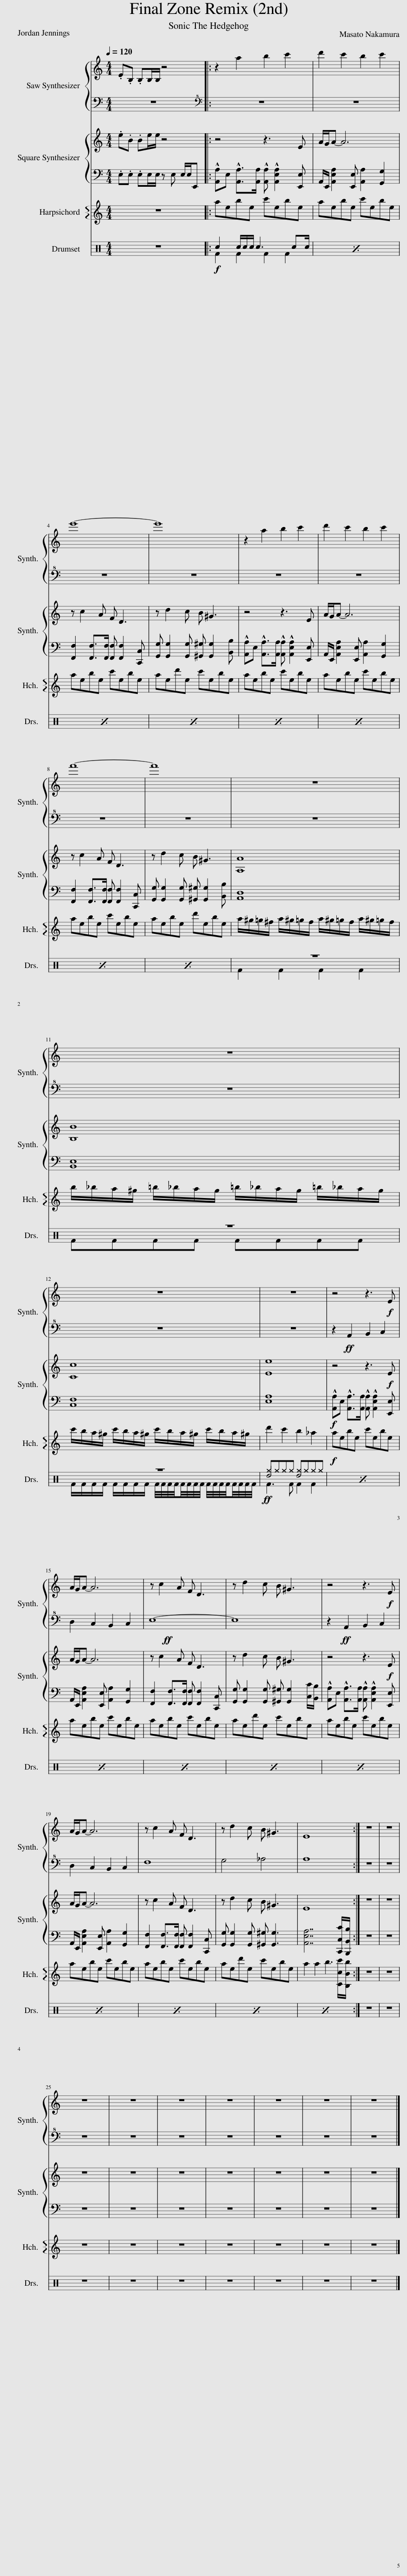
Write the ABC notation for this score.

X:1
%%score { 1 | 2 } { 3 | 4 } 5 ( 6 7 8 )
L:1/8
Q:1/4=120
M:4/4
I:linebreak $
K:C
V:1 treble
V:2 bass
V:3 treble
V:4 bass
V:5 treble
V:6 perc
K:none
V:7 perc
K:none
V:8 perc
K:none
V:1
 .E.B, .B,B,/B,/ z4 |: z2 a2 b2 c'2 | d'2 c'2 b2 c'2 |$ e'8- | e'8 | %5
 z2 a2 b2 c'2 | d'2 c'2 b2 c'2 |$ f'8- | f'8 | z8 |$ %10
 z8 |$ z8 | z8 | z4 z3!f! E |$ A/G/A- A6 | %15
 z c2 A F D3!ff! | z d2 c B ^G3 | z4 z3!f! E |$ A/G/A- A6 | z c2 A F D3 | %20
 z d2 c B ^G3 | E8 :| z8 | z8 |$ z8 | %25
 z8 | z8 | z8 | z8 | z8 | %30
 z8 |] %31
V:2
 z8 |:[K:bass+8] z8 | z8 |$ z8 | z8 | %5
 z8 | z8 |$ z8 | z8 | z8 |$ %10
 z8 |$ z8 | z8 | z2!ff! A,,2 B,,2 C,2 |$ D,2 C,2 B,,2 C,2 | %15
 E,8- | E,8 | z2!ff! A,,2 B,,2 C,2 |$ D,2 C,2 B,,2 C,2 | F,8 | %20
 G,4 _A,4 | A,8 :| z8 | z8 |$ z8 | %25
 z8 | z8 | z8 | z8 | z8 | %30
 z8 |] %31
V:3
 .e.B .Be/e/ z4 |: z4 z3 E | A/G/A- A6 |$ z c2 A F D3 | z d2 c B ^G3 | %5
 z4 z3 E | A/G/A- A6 |$ z c2 A F D3 | z d2 c B ^G3 | [A,A]8 |$ %10
 [B,B]8 |$ [Cc]8 | [Ee]8 | z4 z3!f! E |$ A/G/A- A6 | %15
 z c2 A F D3 | z d2 c B ^G3 | z4 z3!f! E |$ A/G/A- A6 | z c2 A F D3 | %20
 z d2 c B ^G3 | E8 :| z8 | z8 |$ z8 | %25
 z8 | z8 | z8 | z8 | z8 | %30
 z8 |] %31
V:4
 .E,.E, .E,E,/E,/ z E, E,/E,/E,, |: !^![A,,A,]E, !^![A,,A,]>[A,,A,] !^![A,,A,] !^![A,,E,A,]2 [E,,E,] | A,,/E,,/ [A,,E,A,]2 [E,,E,] [A,,A,]2 [G,,G,]2 |$ [F,,F,]2 [F,,F,]>[F,,F,] [F,,F,] [F,,F,]2 [C,,C,] | [G,,G,] [G,,G,]2 [G,,G,] [^G,,^G,] [G,,G,]2 [B,,B,] | %5
 !^![A,,A,]E, !^![A,,A,]>[A,,A,] !^![A,,A,] !^![A,,E,A,]2 [E,,E,] | A,,/E,,/ [A,,E,A,]2 [E,,E,] [A,,A,]2 [G,,G,]2 |$ [F,,F,]2 [F,,F,]>[F,,F,] [F,,F,] [F,,F,]2 [C,,C,] | [G,,G,] [G,,G,]2 [G,,G,] [^G,,^G,] [G,,G,]2 [B,,B,] | [A,,D,]8 |$ %10
 [B,,E,]8 |$ [C,F,]8 | [E,A,]8 |!f! !^![A,,A,]E, !^![A,,A,]>[A,,A,] !^![A,,A,] !^![A,,E,A,]2 [E,,E,] |$ A,,/E,,/ [A,,E,A,]2 [E,,E,] [A,,A,]2 [G,,G,]2 | %15
 [F,,F,]2 [F,,F,]>[F,,F,] [F,,F,] [F,,F,]2 [C,,C,] | [G,,G,] [G,,G,]2 [G,,G,] [^G,,^G,] [G,,G,]2 [C,C]/[B,,B,]/ | !^![A,,A,]E, !^![A,,A,]>[A,,A,] !^![A,,A,] !^![A,,E,A,]2 [E,,E,] |$ A,,/E,,/ [A,,E,A,]2 [E,,E,] [A,,A,]2 [G,,G,]2 | [F,,F,]2 [F,,F,]>[F,,F,] [F,,F,] [F,,F,]2 [C,,C,] | %20
 [G,,G,] [G,,G,]2 [G,,G,] [^G,,^G,] [G,,G,]3 | [A,,E,A,]7 [C,,C,C]/[B,,,B,,B,]/ :| z8 | z8 |$ z8 | %25
 z8 | z8 | z8 | z8 | z8 | %30
 z8 |] %31
V:5
 z8 |: aebe c'ebe | aebe c'ebe |$ aebe c'ebe | aed'e c'ebe | %5
 aebe c'ebe | aebe c'ebe |$ aebe c'ebe | aebe d'ebe | a/^g/=g/^f/ a/^g/=g/f/ a/^g/=g/f/ a/^g/=g/f/ |$ %10
 b/_b/a/^g/ =b/_b/a/g/ =b/_b/a/g/ =b/_b/a/g/ |$ c'/b/a/^g/ c'/b/a/^g/ c'/b/a/^g/ c'/b/a/^g/ | d'2 c'2 b2 _a2 |!f! aebe c'ebe |$ aebe c'ebe | %15
 aebe c'ebe | aed'e c'ebe | aebe c'ebe |$ aebe c'ebe | aebe c'ebe | %20
 aed'e c'ebe | a2 a2 b3 [Ccc']/[B,Bb]/ :| z8 | z8 |$ z8 | %25
 z8 | z8 | z8 | z8 | z8 | %30
 z8 |] %31
V:6
 z8 |:!f! c2 c/c/c/ c3 cc/ | x8 |$ x8 | x8 | %5
 x8 | x8 |$ x8 | x8 | z8 |$ %10
 z8 |$ z8 |!ff! F3 F F2 F2 | x8 |$ x8 | %15
 x8 | x8 | x8 |$ x8 | x8 | %20
 x8 | x8 :| z8 | z8 |$ z8 | %25
 z8 | z8 | z8 | z8 | z8 | %30
 z8 |] %31
V:7
 x8 |: F2 F2 F2 F2 | x8 |$ x8 | x8 | %5
 x8 | x8 |$ x8 | x8 | F2 F2 F2 F2 |$ %10
 FFFF FFFF |$ F/F/F/F/ F/F/F/F/ F/4F/4F/4F/4F/4F/4F/4F/4 F/4F/4F/4F/4F/4F/4F/4F/4 | d4 d4 | x8 |$ x8 | %15
 x8 | x8 | x8 |$ x8 | x8 | %20
 x8 | x8 :| x8 | x8 |$ x8 | %25
 x8 | x8 | x8 | x8 | x8 | %30
 x8 |] %31
V:8
 x8 |: x8 | x8 |$ x8 | x8 | %5
 x8 | x8 |$ x8 | x8 | x8 |$ %10
 x8 |$ x8 | ^g^g^g^g ^g^g^g^g | x8 |$ x8 | %15
 x8 | x8 | x8 |$ x8 | x8 | %20
 x8 | x8 :| x8 | x8 |$ x8 | %25
 x8 | x8 | x8 | x8 | x8 | %30
 x8 |] %31
